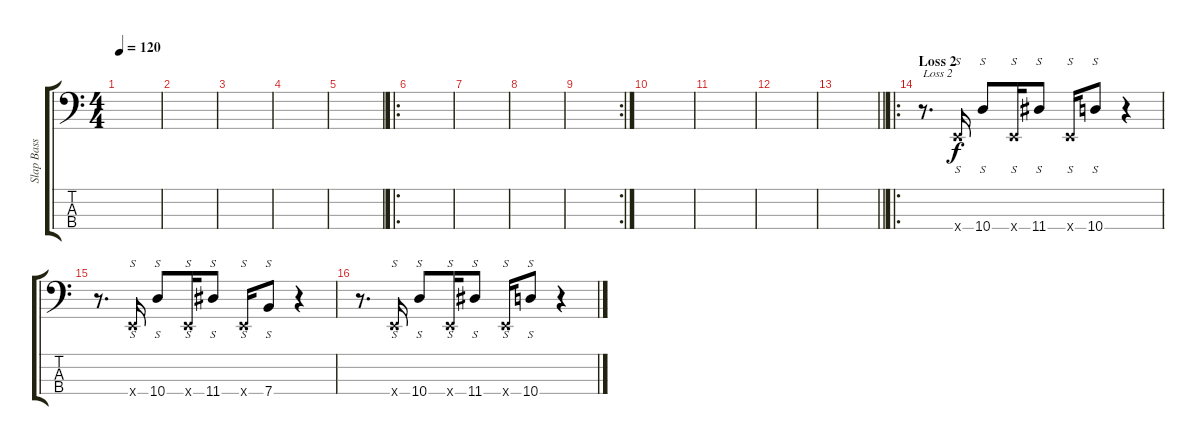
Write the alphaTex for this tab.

\track ("Slap Bass" "Slap Bass") {instrument slapbass2}
\staff {score tabs}
\tuning (G2 D2 A1 E1) {hide}
\ts (4 4)
\tempo 120
\clef f4
\ks c
|
|
|
|
|
\ro
|
|
|
\rc 2
|
|
|
|
\barLineRight lightlight
|
\ro
\section ("" "Loss 2")
r.8{d txt "Loss 2"} 0.4{x}.16{s} 10.4.8{s} 0.4{x}.16{s} 11.4.8{s} 0.4{x}.16{s} 10.4.8{s} r.4 |
r.8{d} 0.4{x}.16{s} 10.4.8{s} 0.4{x}.16{s} 11.4.8{s} 0.4{x}.16{s} 7.4.8{s} r.4 |
r.8{d} 0.4{x}.16{s} 10.4.8{s} 0.4{x}.16{s} 11.4.8{s} 0.4{x}.16{s} 10.4.8{s} r.4
